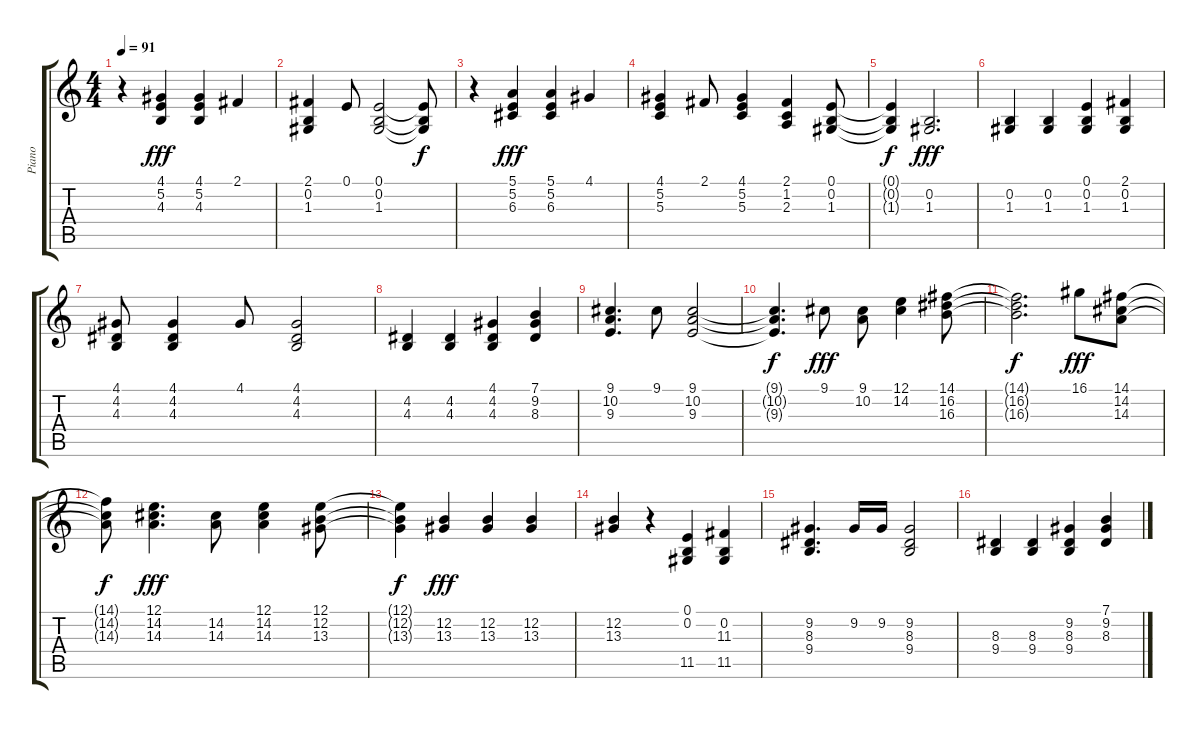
\track ("Piano" "Piano") {instrument acousticgrandpiano}
\staff {score tabs}
\tuning (E4 B3 G3 D3 A2 E2) {hide}
\ts (4 4)
\tempo 91
\clef g2
\ks c
r.4{dy fff} (4.1 5.2 4.3).4 (4.1 5.2 4.3).4 2.1.4 |
(2.1 0.2 1.3).4 0.1.8 (0.1 0.2 1.3).2 (0.1{t} 0.2{t} 1.3{t}).8{dy f} |
r.4 (5.1 5.2 6.3).4{dy fff} (5.1 5.2 6.3).4 4.1.4 |
(4.1 5.2 5.3).4 2.1.8 (4.1 5.2 5.3).4 (2.1 1.2 2.3).4 (0.1 0.2 1.3).8 |
(0.1{t} 0.2{t} 1.3{t}).4{dy f} (0.2 1.3).2{d dy fff} |
(0.2 1.3).4 (0.2 1.3).4 (0.1 0.2 1.3).4 (2.1 0.2 1.3).4 |
(4.1 4.2 4.3).8 (4.1 4.2 4.3).4 4.1.8 (4.1 4.2 4.3).2 |
(4.2 4.3).4 (4.2 4.3).4 (4.1 4.2 4.3).4 (7.1 9.2 8.3).4 |
(9.1 10.2 9.3).4{d} 9.1.8 (9.1 10.2 9.3).2 |
(9.1{t} 10.2{t} 9.3{t}).4{d dy f} 9.1.8{dy fff} (9.1 10.2).8 (12.1 14.2).4 (14.1 16.2 16.3).8 |
(14.1{t} 16.2{t} 16.3{t}).2{d dy f} 16.1.8{dy fff} (14.1 14.2 14.3).8 |
(14.1{t} 14.2{t} 14.3{t}).8{dy f} (12.1 14.2 14.3).4{d dy fff} (14.2 14.3).8 (12.1 14.2 14.3).4 (12.1 12.2 13.3).8 |
(12.1{t} 12.2{t} 13.3{t}).4{dy f} (12.2 13.3).4{dy fff} (12.2 13.3).4 (12.2 13.3).4 |
(12.2 13.3).4 r.4 (0.1 0.2 11.5).4 (0.2 11.3 11.5).4 |
(9.2 8.3 9.4).4{d} 9.2.16 9.2.16 (9.2 8.3 9.4).2 |
(8.3 9.4).4 (8.3 9.4).4 (9.2 8.3 9.4).4 (7.1 9.2 8.3).4
